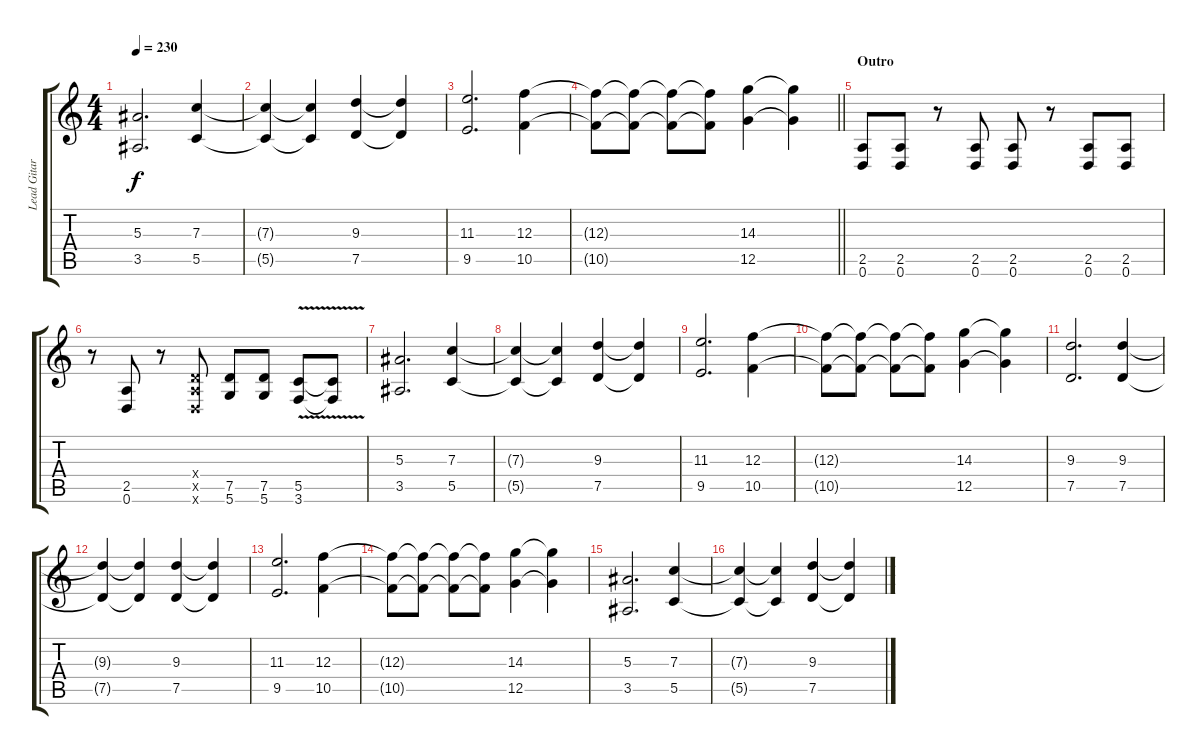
\track ("Lead Gitarre" "Lead Gitar") {instrument distortionguitar}
\staff {score tabs}
\tuning (D4 A3 F3 C3 G2 D2) {hide}
\ts (4 4)
\tempo 230
\clef g2
\ks c
(5.3 3.5).2{d dy f} (7.3 5.5).4 |
(7.3{t} 5.5{t}).4 (7.3{t} 5.5{t}).4 (9.3 7.5).4 (9.3{t} 7.5{t}).4 |
(11.3 9.5).2{d} (12.3 10.5).4 |
\barLineRight lightlight
(12.3{t} 10.5{t}).8 (12.3{t} 10.5{t}).8 (12.3{t} 10.5{t}).8 (12.3{t} 10.5{t}).8 (14.3 12.5).4 (14.3{t} 12.5{t}).4 |
\section ("" "Outro")
(2.5 0.6).8 (2.5 0.6).8 r.8 (2.5 0.6).8 (2.5 0.6).8 r.8 (2.5 0.6).8 (2.5 0.6).8 |
r.8 (2.5 0.6).8 r.8 (2.4{x} 2.5{x} 0.6{x}).8 (7.5 5.6).8 (7.5 5.6).8 (5.5{v} 3.6{v}).8 (5.5{t} 3.6{t}).8 |
(5.3 3.5).2{d} (7.3 5.5).4 |
(7.3{t} 5.5{t}).4 (7.3{t} 5.5{t}).4 (9.3 7.5).4 (9.3{t} 7.5{t}).4 |
(11.3 9.5).2{d} (12.3 10.5).4 |
(12.3{t} 10.5{t}).8 (12.3{t} 10.5{t}).8 (12.3{t} 10.5{t}).8 (12.3{t} 10.5{t}).8 (14.3 12.5).4 (14.3{t} 12.5{t}).4 |
(9.3 7.5).2{d} (9.3 7.5).4 |
(9.3{t} 7.5{t}).4 (9.3{t} 7.5{t}).4 (9.3 7.5).4 (9.3{t} 7.5{t}).4 |
(11.3 9.5).2{d} (12.3 10.5).4 |
(12.3{t} 10.5{t}).8 (12.3{t} 10.5{t}).8 (12.3{t} 10.5{t}).8 (12.3{t} 10.5{t}).8 (14.3 12.5).4 (14.3{t} 12.5{t}).4 |
(5.3 3.5).2{d} (7.3 5.5).4 |
(7.3{t} 5.5{t}).4 (7.3{t} 5.5{t}).4 (9.3 7.5).4 (9.3{t} 7.5{t}).4
